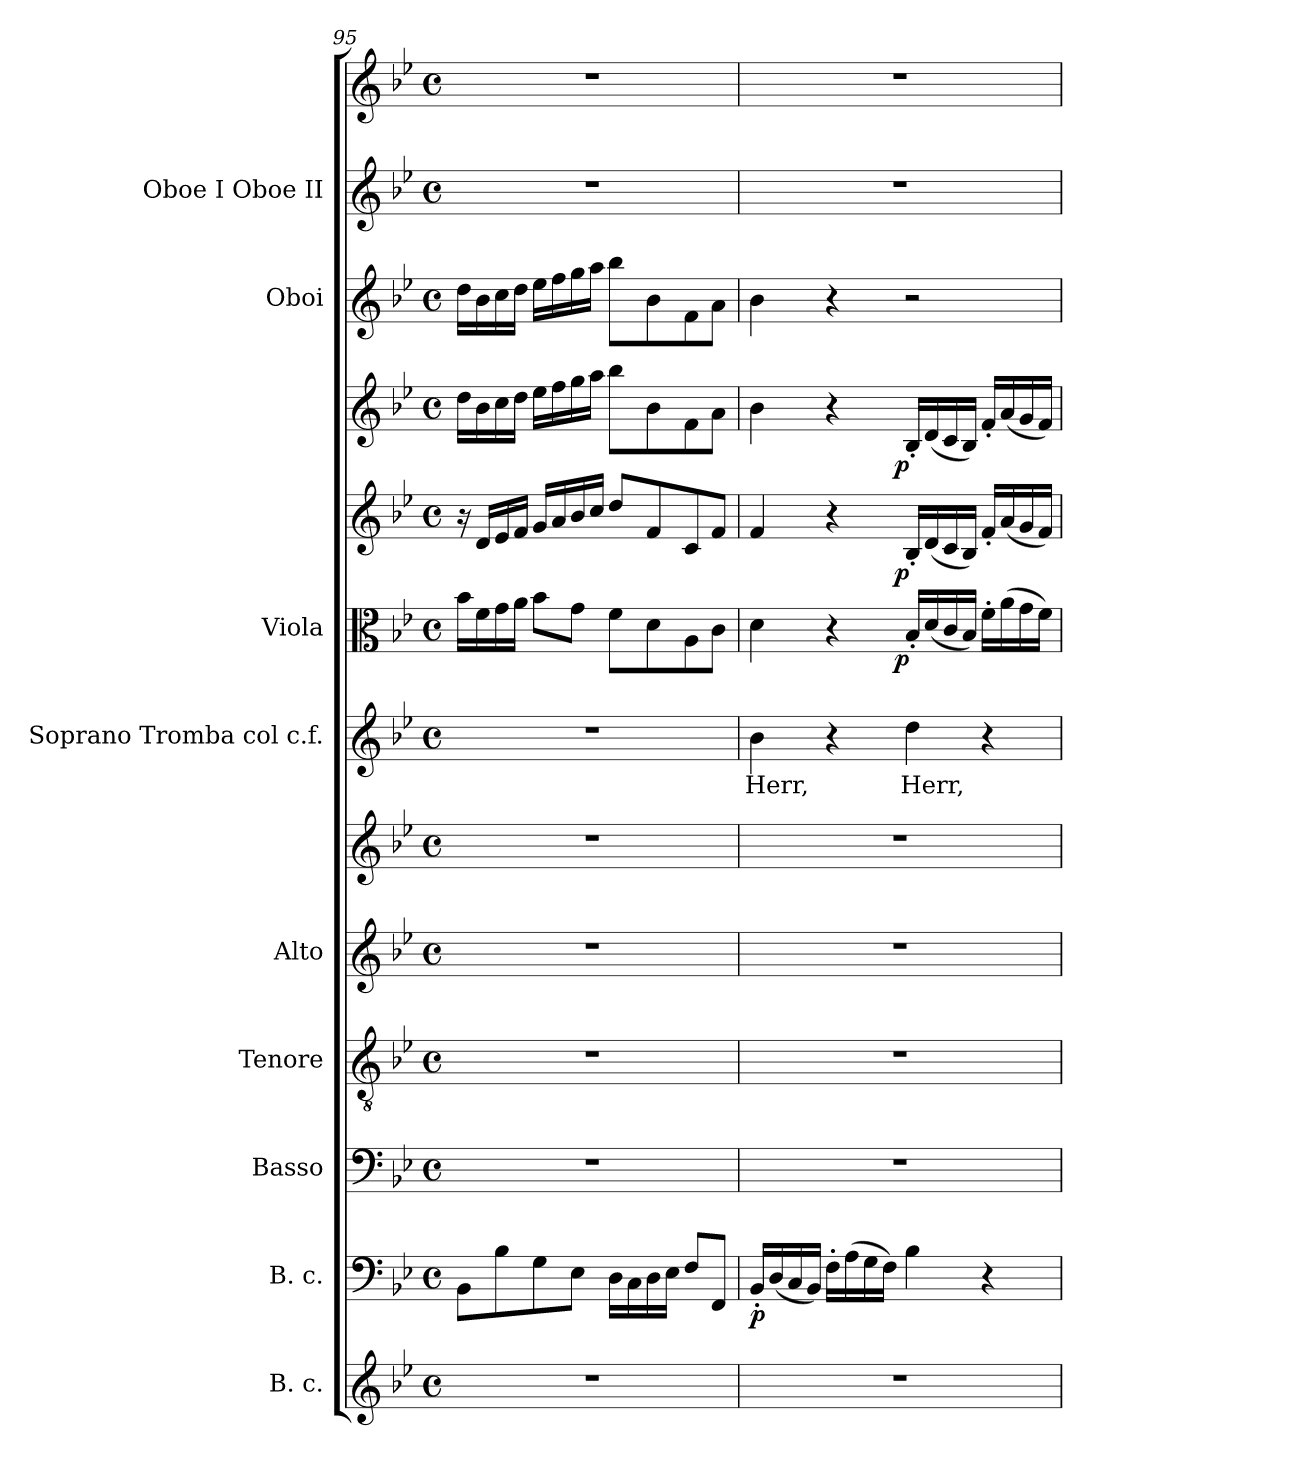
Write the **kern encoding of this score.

**kern	**kern	**dynam	**kern	**kern	**kern	**kern	**kern	**text	**kern	**dynam	**kern	**dynam	**kern	**dynam	**kern	**kern	**kern
*part12	*part11	*part11	*part10	*part9	*part8	*part7	*part6	*part6	*part5	*part5	*part4	*part4	*part3	*part3	*part2	*part1	*part1
*staff13	*staff12	*staff12	*staff11	*staff10	*staff9	*staff8	*staff7	*staff7	*staff6	*staff6	*staff5	*staff5	*staff4	*staff4	*staff3	*staff2	*staff1
*I"B. c.	*I"B. c.	*	*I"Basso	*I"Tenore	*I"Alto	*	*I"Soprano Tromba col c.f.	*	*I"Viola	*	*	*	*	*	*I"Oboi	*I"Oboe I Oboe II	*
*	*I'B. c.	*	*I'Basso	*I'Tenore	*I'Alto	*	*I'Soprano	*	*I'Viola	*	*	*	*	*	*	*I'Ob	*
!!LO:PB:g=z
*clefG2	*clefF4	*	*clefF4	*clefGv2	*clefG2	*clefG2	*clefG2	*	*clefC3	*	*clefG2	*	*clefG2	*	*clefG2	*clefG2	*clefG2
*k[b-e-]	*k[b-e-]	*	*k[b-e-]	*k[b-e-]	*k[b-e-]	*k[b-e-]	*k[b-e-]	*	*k[b-e-]	*	*k[b-e-]	*	*k[b-e-]	*	*k[b-e-]	*k[b-e-]	*k[b-e-]
*B-:	*B-:	*	*B-:	*B-:	*B-:	*B-:	*B-:	*	*B-:	*	*B-:	*	*B-:	*	*B-:	*B-:	*B-:
*M4/4	*M4/4	*	*M4/4	*M4/4	*M4/4	*M4/4	*M4/4	*	*M4/4	*	*M4/4	*	*M4/4	*	*M4/4	*M4/4	*M4/4
*met(c)	*met(c)	*	*met(c)	*met(c)	*met(c)	*met(c)	*met(c)	*	*met(c)	*	*met(c)	*	*met(c)	*	*met(c)	*met(c)	*met(c)
=95	=95	=95	=95	=95	=95	=95	=95	=95	=95	=95	=95	=95	=95	=95	=95	=95	=95
1r	8BB-\L	.	1r	1r	1r	1r	1r	.	16b-\LL	.	16ra	.	16dd\LL	.	16dd\LL	1r	1r
.	.	.	.	.	.	.	.	.	16f\	.	16d/LL	.	16b-\	.	16b-\	.	.
.	8B-\	.	.	.	.	.	.	.	16g\	.	16e-/	.	16cc\	.	16cc\	.	.
.	.	.	.	.	.	.	.	.	16a\JJ	.	16f/JJ	.	16dd\JJ	.	16dd\JJ	.	.
.	8G>\	.	.	.	.	.	.	.	8b-\L	.	16g/LL	.	16ee-\LL	.	16ee-\LL	.	.
.	.	.	.	.	.	.	.	.	.	.	16a/	.	16ff\	.	16ff\	.	.
.	8E-\J	.	.	.	.	.	.	.	8g\J	.	16b-/	.	16gg\	.	16gg\	.	.
.	.	.	.	.	.	.	.	.	.	.	16cc/JJ	.	16aa\JJ	.	16aa\JJ	.	.
.	16D>\LL	.	.	.	.	.	.	.	8f\L	.	8dd/L	.	8bb-\L	.	8bb-\L	.	.
.	16C\	.	.	.	.	.	.	.	.	.	.	.	.	.	.	.	.
.	16D\	.	.	.	.	.	.	.	8d\	.	8f/	.	8b-\	.	8b-\	.	.
.	16E-\JJ	.	.	.	.	.	.	.	.	.	.	.	.	.	.	.	.
.	8F/L	.	.	.	.	.	.	.	8A\	.	8c/	.	8f\	.	8f\	.	.
.	8FF/J	.	.	.	.	.	.	.	8c\J	.	8f/J	.	8a\J	.	8a\J	.	.
=96	=96	=96	=96	=96	=96	=96	=96	=96	=96	=96	=96	=96	=96	=96	=96	=96	=96
!	!	!LO:DY:b	!	!	!	!	!	!LO:LY:b	!	!	!	!	!	!	!	!	!
*	*	*	*	*	*	*	*	*	*^	*	*^	*	*^	*	*	*	*
1r	16BB-'</LL	p	1r	1r	1r	1r	4b-\	Herr,	4d\	4...ryy	.	4f/	4...ryy	.	4b-\	4...ryy	.	4b-\	1r	1r
.	(<16D/	.	.	.	.	.	.	.	.	.	.	.	.	.	.	.	.	.	.	.
.	16C/	.	.	.	.	.	.	.	.	.	.	.	.	.	.	.	.	.	.	.
.	16BB-/JJ)	.	.	.	.	.	.	.	.	.	.	.	.	.	.	.	.	.	.	.
.	16F'>\LL	.	.	.	.	.	4r	.	4r	.	.	4r	.	.	4r	.	.	4r	.	.
.	(>16A\	.	.	.	.	.	.	.	.	.	.	.	.	.	.	.	.	.	.	.
.	16G\	.	.	.	.	.	.	.	.	.	.	.	.	.	.	.	.	.	.	.
.	16F\JJ)	.	.	.	.	.	.	.	.	.	.	.	.	.	.	.	.	.	.	.
!	!	!	!	!	!	!	!	!	!	!	!LO:DY:b	!	!	!LO:DY:b	!	!	!LO:DY:b	!	!	!
.	.	.	.	.	.	.	.	.	.	2ryy	p	.	2ryy	p	.	2ryy	p	.	.	.
!	!	!	!	!	!	!	!	!LO:LY:b	!	!	!	!	!	!	!	!	!	!	!	!
.	4B-\	.	.	.	.	.	4dd\	Herr,	16B-'>/LL	.	.	16B-'</LL	.	.	16B-'</LL	.	.	2r	.	.
.	.	.	.	.	.	.	.	.	(<16d/	.	.	(<16d/	.	.	(<16d/	.	.	.	.	.
.	.	.	.	.	.	.	.	.	16c/	.	.	16c/	.	.	16c/	.	.	.	.	.
.	.	.	.	.	.	.	.	.	16B-/JJ)	.	.	16B-/JJ)	.	.	16B-/JJ)	.	.	.	.	.
.	4r	.	.	.	.	.	4r	.	16f'>\LL	.	.	16f'</LL	.	.	16f'</LL	.	.	.	.	.
.	.	.	.	.	.	.	.	.	(>16a\	.	.	(<16a/	.	.	(<16a/	.	.	.	.	.
.	.	.	.	.	.	.	.	.	16g\	.	.	16g/	.	.	16g/	.	.	.	.	.
.	.	.	.	.	.	.	.	.	16f\JJ)	.	.	16f/JJ)	.	.	16f/JJ)	.	.	.	.	.
.	.	.	.	.	.	.	.	.	.	32ryy	.	.	32ryy	.	.	32ryy	.	.	.	.
*	*	*	*	*	*	*	*	*	*v	*v	*	*	*	*	*v	*v	*	*	*	*
*	*	*	*	*	*	*	*	*	*	*	*v	*v	*	*	*	*	*	*
=	=	=	=	=	=	=	=	=	=	=	=	=	=	=	=	=	=
*-	*-	*-	*-	*-	*-	*-	*-	*-	*-	*-	*-	*-	*-	*-	*-	*-	*-
